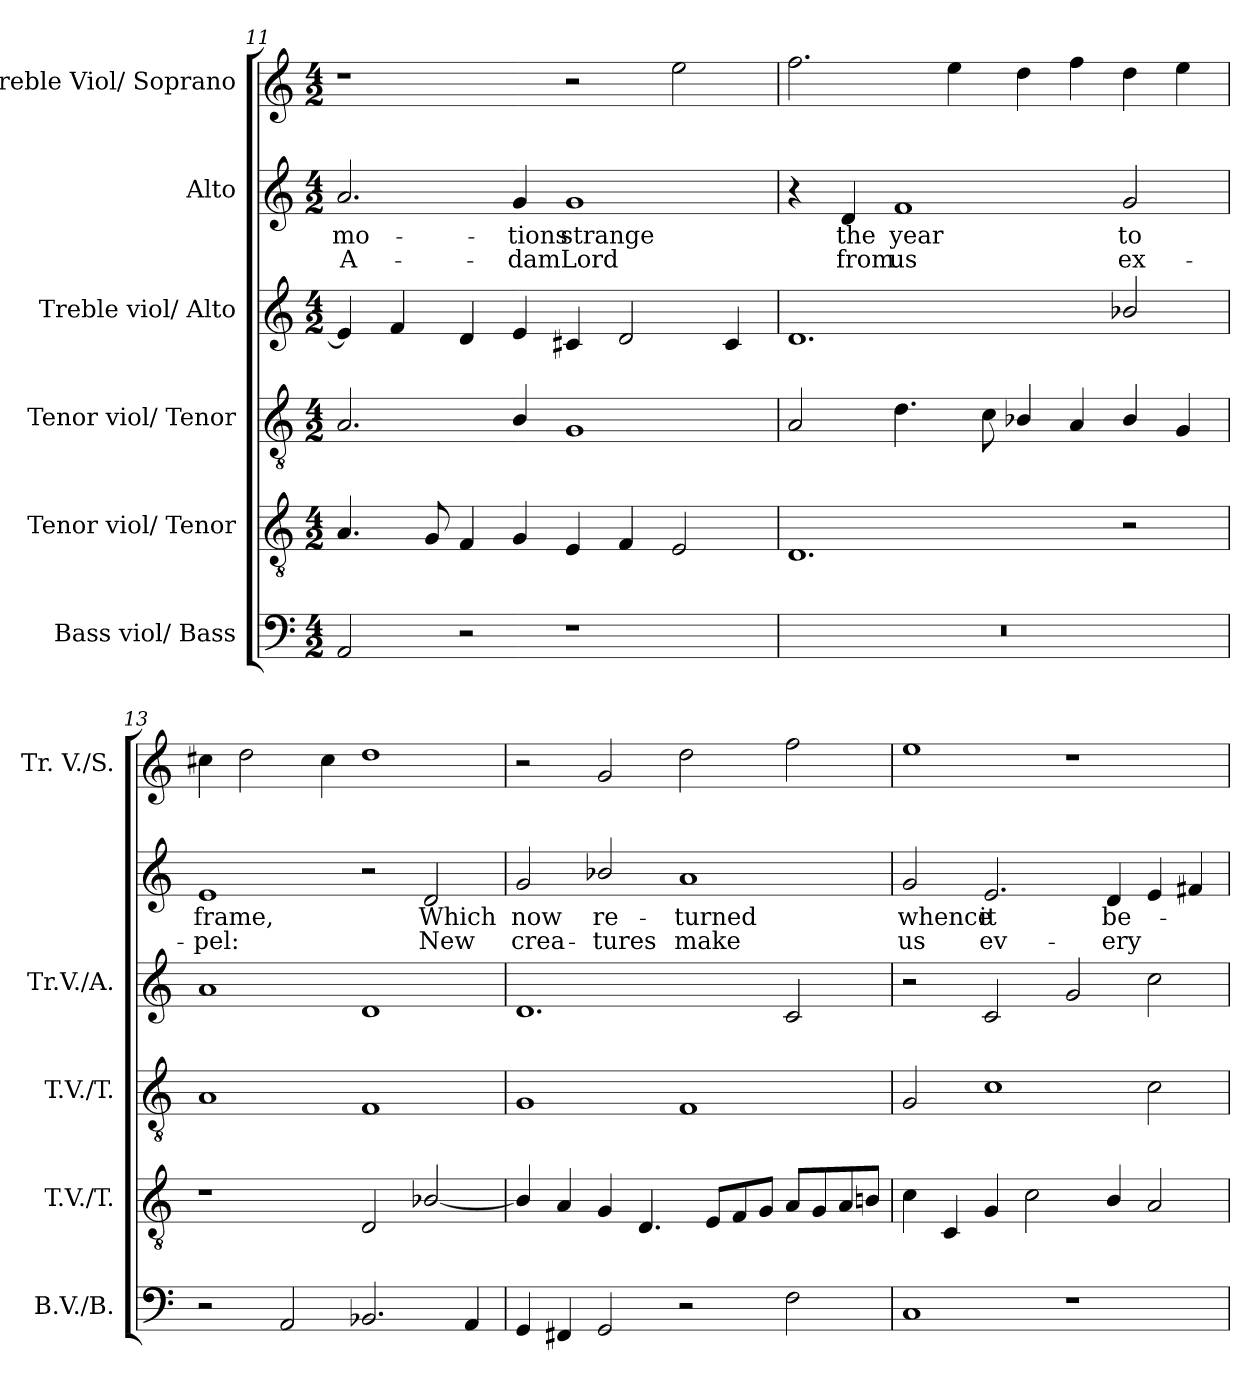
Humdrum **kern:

**kern	**kern	**kern	**kern	**kern	**text	**text	**kern
*part6	*part5	*part4	*part3	*part2	*part2	*part2	*part1
*staff6	*staff5	*staff4	*staff3	*staff2	*staff2	*staff2	*staff1
*I"Bass viol/ Bass	*I"Tenor viol/ Tenor	*I"Tenor viol/ Tenor	*I"Treble viol/ Alto	*I"Alto	*	*	*I"Treble Viol/ Soprano
*I'B.V./B.	*I'T.V./T.	*I'T.V./T.	*I'Tr.V./A.	*	*	*	*I'Tr. V./S.
*clefF4	*clefGv2	*clefGv2	*clefG2	*clefG2	*	*	*clefG2
*	*ITrd7c12	*ITrd7c12	*	*	*	*	*
*k[]	*k[]	*k[]	*k[]	*k[]	*	*	*k[]
*M4/2	*M4/2	*M4/2	*M4/2	*M4/2	*	*	*M4/2
=11	=11	=11	=11	=11	=11	=11	=11
!	!	!	!	!	!LO:LY:b	!LO:LY:b	!
2AA/	4.AA/	2.AA/	4e/]	2.a/	mo-	A-	1r
.	.	.	4f/	.	.	.	.
.	8GG/	.	.	.	.	.	.
2r	4FF/	.	4d/	.	.	.	.
!	!	!	!	!	!LO:LY:b	!LO:LY:b	!
.	4GG/	4BB/	4e/	4g/	-tions	-dam	.
!	!	!	!	!	!LO:LY:b	!LO:LY:b	!
1r	4EE/	1GG	4c#X/	1g	strange	Lord	2r
.	4FF/	.	2d/	.	.	.	.
.	2EE/	.	.	.	.	.	2ee\
.	.	.	4c#/	.	.	.	.
!!LO:PB:g=z
=12	=12	=12	=12	=12	=12	=12	=12
0r	1.DD	2AA/	1.d	4r	.	.	2.ff\
!	!	!	!	!	!LO:LY:b	!LO:LY:b	!
.	.	.	.	4d/	the	from	.
!	!	!	!	!	!LO:LY:b	!LO:LY:b	!
.	.	4.D\	.	1f	year	us	.
.	.	.	.	.	.	.	4ee\
.	.	8C\	.	.	.	.	.
.	.	4BB-X/	.	.	.	.	4dd\
.	.	4AA/	.	.	.	.	4ff\
!	!	!	!	!	!LO:LY:b	!LO:LY:b	!
.	2r	4BB-/	2b-X/	2g/	to	ex-	4dd\
.	.	4GG/	.	.	.	.	4ee\
=13	=13	=13	=13	=13	=13	=13	=13
!	!	!	!	!	!LO:LY:b	!LO:LY:b	!
2r	1r	1AA	1a	1e	frame,	-pel:	4cc#X\
.	.	.	.	.	.	.	2dd\
2AA/	.	.	.	.	.	.	.
.	.	.	.	.	.	.	4cc#\
2.BB-X/	2DD/	1FF	1d	2r	.	.	1dd
!	!	!	!	!	!LO:LY:b	!LO:LY:b	!
.	[2BB-X/	.	.	2d/	Which	New	.
4AA/	.	.	.	.	.	.	.
=14	=14	=14	=14	=14	=14	=14	=14
!	!	!	!	!	!LO:LY:b	!LO:LY:b	!
4GG/	4BB-/]	1GG	1.d	2g/	now	crea-	2r
4FF#X/	4AA/	.	.	.	.	.	.
!	!	!	!	!	!LO:LY:b	!LO:LY:b	!
2GG/	4GG/	.	.	2b-X/	re-	-tures	2g/
.	4.DD/	.	.	.	.	.	.
!	!	!	!	!	!LO:LY:b	!LO:LY:b	!
2r	.	1FF	.	1a	-turned	make	2dd\
.	8EE/L	.	.	.	.	.	.
.	8FF/	.	.	.	.	.	.
.	8GG/J	.	.	.	.	.	.
2F\	8AA/L	.	2c/	.	.	.	2ff\
.	8GG/	.	.	.	.	.	.
.	8AA/	.	.	.	.	.	.
.	8BBn/J	.	.	.	.	.	.
=15	=15	=15	=15	=15	=15	=15	=15
!	!	!	!	!	!LO:LY:b	!LO:LY:b	!
1C	4C\	2GG/	2r	2g/	whence	us	1ee
.	4CC/	.	.	.	.	.	.
!	!	!	!	!	!LO:LY:b	!LO:LY:b	!
.	4GG/	1C	2c/	2.e/	it	ev-	.
.	2C\	.	.	.	.	.	.
1r	.	.	2g/	.	.	.	1r
!	!	!	!	!	!LO:LY:b	!LO:LY:b	!
.	4BB/	.	.	4d/	be-	-ery	.
.	2AA/	2C\	2cc\	4e/	.	.	.
.	.	.	.	4f#X/	.	.	.
=	=	=	=	=	=	=	=
*-	*-	*-	*-	*-	*-	*-	*-
